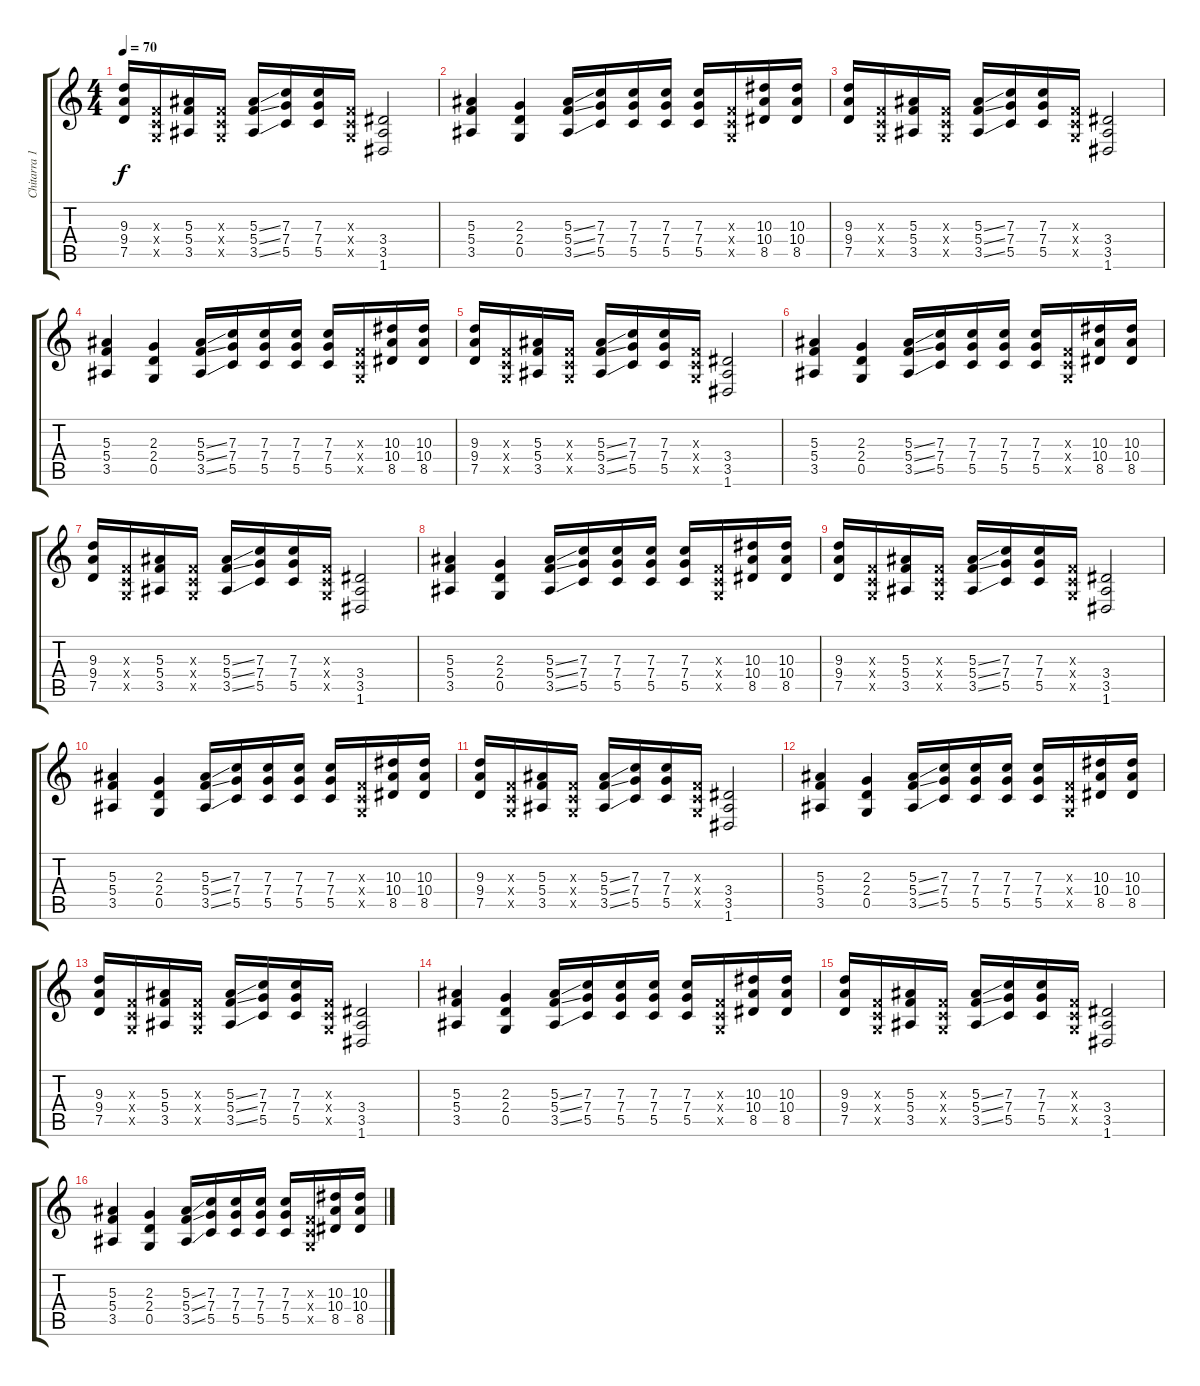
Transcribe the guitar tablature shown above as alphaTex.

\track ("Chitarra 1" "Chitarra 1") {instrument distortionguitar}
\staff {score tabs}
\tuning (D4 A3 F3 C3 G2 D2) {hide}
\ts (4 4)
\tempo 70
\clef g2
\ks c
(9.3 9.4 7.5).16{dy f} (0.3{x} 0.4{x} 0.5{x}).16 (5.3 5.4 3.5).16 (0.3{x} 0.4{x} 0.5{x}).16 (5.3{ss} 5.4{ss} 3.5{ss}).16 (7.3 7.4 5.5).16 (7.3 7.4 5.5).16 (0.3{x} 0.4{x} 0.5{x}).16 (3.4 3.5 1.6).2 |
(5.3 5.4 3.5).4 (2.3 2.4 0.5).4 (5.3{ss} 5.4{ss} 3.5{ss}).16 (7.3 7.4 5.5).16 (7.3 7.4 5.5).16 (7.3 7.4 5.5).16 (7.3 7.4 5.5).16 (0.3{x} 0.4{x} 0.5{x}).16 (10.3 10.4 8.5).16 (10.3 10.4 8.5).16 |
(9.3 9.4 7.5).16 (0.3{x} 0.4{x} 0.5{x}).16 (5.3 5.4 3.5).16 (0.3{x} 0.4{x} 0.5{x}).16 (5.3{ss} 5.4{ss} 3.5{ss}).16 (7.3 7.4 5.5).16 (7.3 7.4 5.5).16 (0.3{x} 0.4{x} 0.5{x}).16 (3.4 3.5 1.6).2 |
(5.3 5.4 3.5).4 (2.3 2.4 0.5).4 (5.3{ss} 5.4{ss} 3.5{ss}).16 (7.3 7.4 5.5).16 (7.3 7.4 5.5).16 (7.3 7.4 5.5).16 (7.3 7.4 5.5).16 (0.3{x} 0.4{x} 0.5{x}).16 (10.3 10.4 8.5).16 (10.3 10.4 8.5).16 |
(9.3 9.4 7.5).16 (0.3{x} 0.4{x} 0.5{x}).16 (5.3 5.4 3.5).16 (0.3{x} 0.4{x} 0.5{x}).16 (5.3{ss} 5.4{ss} 3.5{ss}).16 (7.3 7.4 5.5).16 (7.3 7.4 5.5).16 (0.3{x} 0.4{x} 0.5{x}).16 (3.4 3.5 1.6).2 |
(5.3 5.4 3.5).4 (2.3 2.4 0.5).4 (5.3{ss} 5.4{ss} 3.5{ss}).16 (7.3 7.4 5.5).16 (7.3 7.4 5.5).16 (7.3 7.4 5.5).16 (7.3 7.4 5.5).16 (0.3{x} 0.4{x} 0.5{x}).16 (10.3 10.4 8.5).16 (10.3 10.4 8.5).16 |
(9.3 9.4 7.5).16 (0.3{x} 0.4{x} 0.5{x}).16 (5.3 5.4 3.5).16 (0.3{x} 0.4{x} 0.5{x}).16 (5.3{ss} 5.4{ss} 3.5{ss}).16 (7.3 7.4 5.5).16 (7.3 7.4 5.5).16 (0.3{x} 0.4{x} 0.5{x}).16 (3.4 3.5 1.6).2 |
(5.3 5.4 3.5).4 (2.3 2.4 0.5).4 (5.3{ss} 5.4{ss} 3.5{ss}).16 (7.3 7.4 5.5).16 (7.3 7.4 5.5).16 (7.3 7.4 5.5).16 (7.3 7.4 5.5).16 (0.3{x} 0.4{x} 0.5{x}).16 (10.3 10.4 8.5).16 (10.3 10.4 8.5).16 |
(9.3 9.4 7.5).16 (0.3{x} 0.4{x} 0.5{x}).16 (5.3 5.4 3.5).16 (0.3{x} 0.4{x} 0.5{x}).16 (5.3{ss} 5.4{ss} 3.5{ss}).16 (7.3 7.4 5.5).16 (7.3 7.4 5.5).16 (0.3{x} 0.4{x} 0.5{x}).16 (3.4 3.5 1.6).2 |
(5.3 5.4 3.5).4 (2.3 2.4 0.5).4 (5.3{ss} 5.4{ss} 3.5{ss}).16 (7.3 7.4 5.5).16 (7.3 7.4 5.5).16 (7.3 7.4 5.5).16 (7.3 7.4 5.5).16 (0.3{x} 0.4{x} 0.5{x}).16 (10.3 10.4 8.5).16 (10.3 10.4 8.5).16 |
(9.3 9.4 7.5).16 (0.3{x} 0.4{x} 0.5{x}).16 (5.3 5.4 3.5).16 (0.3{x} 0.4{x} 0.5{x}).16 (5.3{ss} 5.4{ss} 3.5{ss}).16 (7.3 7.4 5.5).16 (7.3 7.4 5.5).16 (0.3{x} 0.4{x} 0.5{x}).16 (3.4 3.5 1.6).2 |
(5.3 5.4 3.5).4 (2.3 2.4 0.5).4 (5.3{ss} 5.4{ss} 3.5{ss}).16 (7.3 7.4 5.5).16 (7.3 7.4 5.5).16 (7.3 7.4 5.5).16 (7.3 7.4 5.5).16 (0.3{x} 0.4{x} 0.5{x}).16 (10.3 10.4 8.5).16 (10.3 10.4 8.5).16 |
(9.3 9.4 7.5).16 (0.3{x} 0.4{x} 0.5{x}).16 (5.3 5.4 3.5).16 (0.3{x} 0.4{x} 0.5{x}).16 (5.3{ss} 5.4{ss} 3.5{ss}).16 (7.3 7.4 5.5).16 (7.3 7.4 5.5).16 (0.3{x} 0.4{x} 0.5{x}).16 (3.4 3.5 1.6).2 |
(5.3 5.4 3.5).4 (2.3 2.4 0.5).4 (5.3{ss} 5.4{ss} 3.5{ss}).16 (7.3 7.4 5.5).16 (7.3 7.4 5.5).16 (7.3 7.4 5.5).16 (7.3 7.4 5.5).16 (0.3{x} 0.4{x} 0.5{x}).16 (10.3 10.4 8.5).16 (10.3 10.4 8.5).16 |
(9.3 9.4 7.5).16 (0.3{x} 0.4{x} 0.5{x}).16 (5.3 5.4 3.5).16 (0.3{x} 0.4{x} 0.5{x}).16 (5.3{ss} 5.4{ss} 3.5{ss}).16 (7.3 7.4 5.5).16 (7.3 7.4 5.5).16 (0.3{x} 0.4{x} 0.5{x}).16 (3.4 3.5 1.6).2 |
(5.3 5.4 3.5).4 (2.3 2.4 0.5).4 (5.3{ss} 5.4{ss} 3.5{ss}).16 (7.3 7.4 5.5).16 (7.3 7.4 5.5).16 (7.3 7.4 5.5).16 (7.3 7.4 5.5).16 (0.3{x} 0.4{x} 0.5{x}).16 (10.3 10.4 8.5).16 (10.3 10.4 8.5).16
